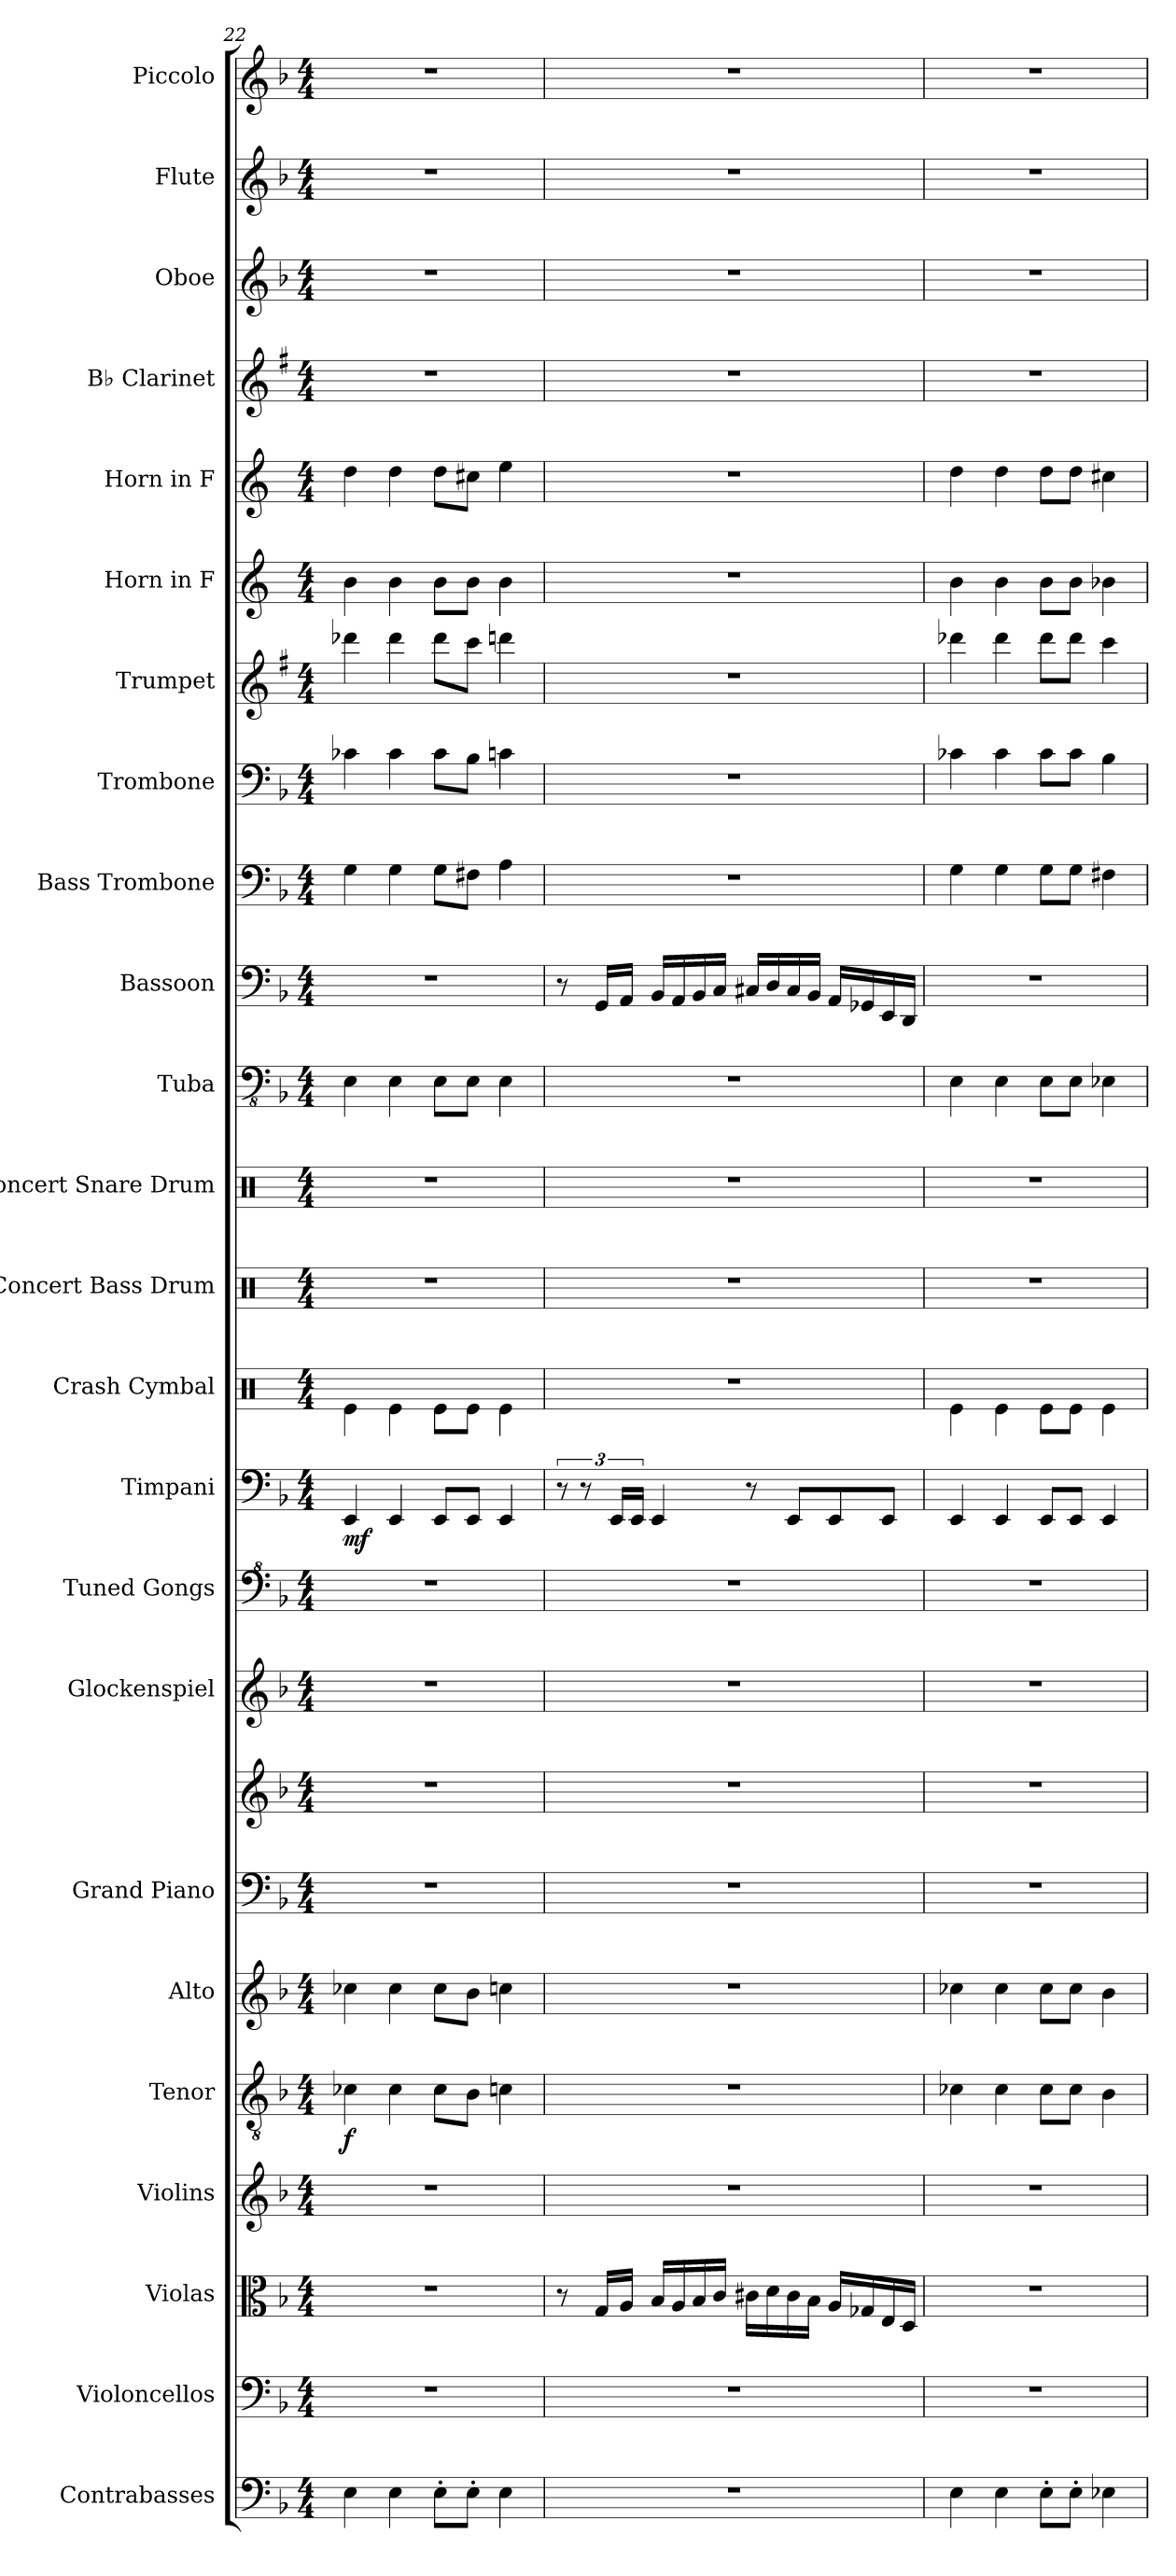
**kern	**kern	**kern	**kern	**kern	**dynam	**kern	**kern	**kern	**kern	**kern	**kern	**dynam	**kern	**kern	**kern	**kern	**kern	**kern	**kern	**kern	**kern	**kern	**kern	**kern	**kern	**kern
*part24	*part23	*part22	*part21	*part20	*part20	*part19	*part18	*part18	*part17	*part16	*part15	*part15	*part14	*part13	*part12	*part11	*part10	*part9	*part8	*part7	*part6	*part5	*part4	*part3	*part2	*part1
*staff25	*staff24	*staff23	*staff22	*staff21	*staff21	*staff20	*staff19	*staff18	*staff17	*staff16	*staff15	*staff15	*staff14	*staff13	*staff12	*staff11	*staff10	*staff9	*staff8	*staff7	*staff6	*staff5	*staff4	*staff3	*staff2	*staff1
*I"Contrabasses	*I"Violoncellos	*I"Violas	*I"Violins	*I"Tenor	*	*I"Alto	*I"Grand Piano	*	*I"Glockenspiel	*I"Tuned Gongs	*I"Timpani	*	*I"Crash Cymbal	*I"Concert Bass Drum	*I"Concert Snare Drum	*I"Tuba	*I"Bassoon	*I"Bass Trombone	*I"Trombone	*I"Trumpet	*I"Horn in F	*I"Horn in F	*I"B♭ Clarinet	*I"Oboe	*I"Flute	*I"Piccolo
*I'Cbs.	*I'Vcs.	*I'Vlas.	*I'Vlns.	*I'T.	*	*I'A.	*I'Pno.	*	*I'Glock.	*I'Td. Gon.	*I'Timp.	*	*I'Cr. Cym.	*I'Con. BD	*I'Con. Sn.	*I'Tba.	*I'Bsn.	*I'B. Tbn.	*I'Tbn.	*I'Tpt.	*	*	*I'B♭ Cl.	*I'Ob.	*I'Fl.	*I'Picc.
*clefF4	*clefF4	*clefC3	*clefG2	*clefGv2	*	*clefG2	*clefF4	*clefG2	*clefG2	*clefF^4	*clefF4	*	*clefX	*clefX	*clefX	*clefFv4	*clefF4	*clefF4	*clefF4	*clefG2	*clefG2	*clefG2	*clefG2	*clefG2	*clefG2	*clefG2
*ITrd7c12	*	*	*	*	*	*	*	*	*ITrd-14c-24	*	*	*	*	*	*	*	*	*	*	*ITrd1c2	*ITrd4c7	*ITrd4c7	*ITrd1c2	*	*	*ITrd-7c-12
*k[b-]	*k[b-]	*k[b-]	*k[b-]	*k[b-]	*	*k[b-]	*k[b-]	*k[b-]	*k[b-]	*k[b-]	*k[b-]	*	*k[]	*k[]	*k[]	*k[b-]	*k[b-]	*k[b-]	*k[b-]	*k[b-]	*k[b-]	*k[b-]	*k[b-]	*k[b-]	*k[b-]	*k[b-]
*M4/4	*M4/4	*M4/4	*M4/4	*M4/4	*	*M4/4	*M4/4	*M4/4	*M4/4	*M4/4	*M4/4	*	*M4/4	*M4/4	*M4/4	*M4/4	*M4/4	*M4/4	*M4/4	*M4/4	*M4/4	*M4/4	*M4/4	*M4/4	*M4/4	*M4/4
=22	=22	=22	=22	=22	=22	=22	=22	=22	=22	=22	=22	=22	=22	=22	=22	=22	=22	=22	=22	=22	=22	=22	=22	=22	=22	=22
!	!	!	!	!	!LO:DY:b	!	!	!	!	!	!	!LO:DY:b	!	!	!	!	!	!	!	!	!	!	!	!	!	!
4EE\	1r	1r	1r	4c-X\	f	4cc-X\	1r	1r	1r	1r	4EE/	mf	4Re\	1r	1r	4EE\	1r	4G\	4c-X\	4ccc-X\	4e\	4g\	1r	1r	1r	1r
4EE\	.	.	.	4c-\	.	4cc-\	.	.	.	.	4EE/	.	4Re\	.	.	4EE\	.	4G\	4c-\	4ccc-\	4e\	4g\	.	.	.	.
8EE'\L	.	.	.	8c-\L	.	8cc-\L	.	.	.	.	8EE/L	.	8Re\L	.	.	8EE\L	.	8G\L	8c-\L	8ccc-\L	8e\L	8g\L	.	.	.	.
8EE'\J	.	.	.	8B-\J	.	8b-\J	.	.	.	.	8EE/J	.	8Re\J	.	.	8EE\J	.	8F#X\J	8B-\J	8bb-\J	8e\J	8f#X\J	.	.	.	.
4EE\	.	.	.	4cn\	.	4ccn\	.	.	.	.	4EE/	.	4Re\	.	.	4EE\	.	4A\	4cn\	4cccn\	4e\	4a\	.	.	.	.
!!LO:PB:g=z
=23	=23	=23	=23	=23	=23	=23	=23	=23	=23	=23	=23	=23	=23	=23	=23	=23	=23	=23	=23	=23	=23	=23	=23	=23	=23	=23
1r	1r	8r	1r	1r	.	1r	1r	1r	1r	1r	12r	.	1r	1r	1r	1r	8r	1r	1r	1r	1r	1r	1r	1r	1r	1r
.	.	.	.	.	.	.	.	.	.	.	12r	.	.	.	.	.	.	.	.	.	.	.	.	.	.	.
.	.	16G/LL	.	.	.	.	.	.	.	.	.	.	.	.	.	.	16GG/LL	.	.	.	.	.	.	.	.	.
.	.	.	.	.	.	.	.	.	.	.	24EE/LL	.	.	.	.	.	.	.	.	.	.	.	.	.	.	.
.	.	16A/JJ	.	.	.	.	.	.	.	.	.	.	.	.	.	.	16AA/JJ	.	.	.	.	.	.	.	.	.
.	.	.	.	.	.	.	.	.	.	.	24EE/JJ	.	.	.	.	.	.	.	.	.	.	.	.	.	.	.
.	.	16B-/LL	.	.	.	.	.	.	.	.	4EE/	.	.	.	.	.	16BB-/LL	.	.	.	.	.	.	.	.	.
.	.	16A/	.	.	.	.	.	.	.	.	.	.	.	.	.	.	16AA/	.	.	.	.	.	.	.	.	.
.	.	16B-/	.	.	.	.	.	.	.	.	.	.	.	.	.	.	16BB-/	.	.	.	.	.	.	.	.	.
.	.	16c/JJ	.	.	.	.	.	.	.	.	.	.	.	.	.	.	16C/JJ	.	.	.	.	.	.	.	.	.
.	.	16c#X\LL	.	.	.	.	.	.	.	.	8r	.	.	.	.	.	16C#X/LL	.	.	.	.	.	.	.	.	.
.	.	16d\	.	.	.	.	.	.	.	.	.	.	.	.	.	.	16D/	.	.	.	.	.	.	.	.	.
.	.	16c#\	.	.	.	.	.	.	.	.	8EE/L	.	.	.	.	.	16C#/	.	.	.	.	.	.	.	.	.
.	.	16B-\JJ	.	.	.	.	.	.	.	.	.	.	.	.	.	.	16BB-/JJ	.	.	.	.	.	.	.	.	.
.	.	16A/LL	.	.	.	.	.	.	.	.	8EE/	.	.	.	.	.	16AA/LL	.	.	.	.	.	.	.	.	.
.	.	16G-X/	.	.	.	.	.	.	.	.	.	.	.	.	.	.	16GG-X/	.	.	.	.	.	.	.	.	.
.	.	16E/	.	.	.	.	.	.	.	.	8EE/J	.	.	.	.	.	16EE/	.	.	.	.	.	.	.	.	.
.	.	16D/JJ	.	.	.	.	.	.	.	.	.	.	.	.	.	.	16DD/JJ	.	.	.	.	.	.	.	.	.
=24	=24	=24	=24	=24	=24	=24	=24	=24	=24	=24	=24	=24	=24	=24	=24	=24	=24	=24	=24	=24	=24	=24	=24	=24	=24	=24
4EE\	1r	1r	1r	4c-X\	.	4cc-X\	1r	1r	1r	1r	4EE/	.	4Re\	1r	1r	4EE\	1r	4G\	4c-X\	4ccc-X\	4e\	4g\	1r	1r	1r	1r
4EE\	.	.	.	4c-\	.	4cc-\	.	.	.	.	4EE/	.	4Re\	.	.	4EE\	.	4G\	4c-\	4ccc-\	4e\	4g\	.	.	.	.
8EE'\L	.	.	.	8c-\L	.	8cc-\L	.	.	.	.	8EE/L	.	8Re\L	.	.	8EE\L	.	8G\L	8c-\L	8ccc-\L	8e\L	8g\L	.	.	.	.
8EE'\J	.	.	.	8c-\J	.	8cc-\J	.	.	.	.	8EE/J	.	8Re\J	.	.	8EE\J	.	8G\J	8c-\J	8ccc-\J	8e\J	8g\J	.	.	.	.
4EE-X\	.	.	.	4B-\	.	4b-\	.	.	.	.	4EE/	.	4Re\	.	.	4EE-X\	.	4F#X\	4B-\	4bb-\	4e-X\	4f#X\	.	.	.	.
=	=	=	=	=	=	=	=	=	=	=	=	=	=	=	=	=	=	=	=	=	=	=	=	=	=	=
*-	*-	*-	*-	*-	*-	*-	*-	*-	*-	*-	*-	*-	*-	*-	*-	*-	*-	*-	*-	*-	*-	*-	*-	*-	*-	*-
